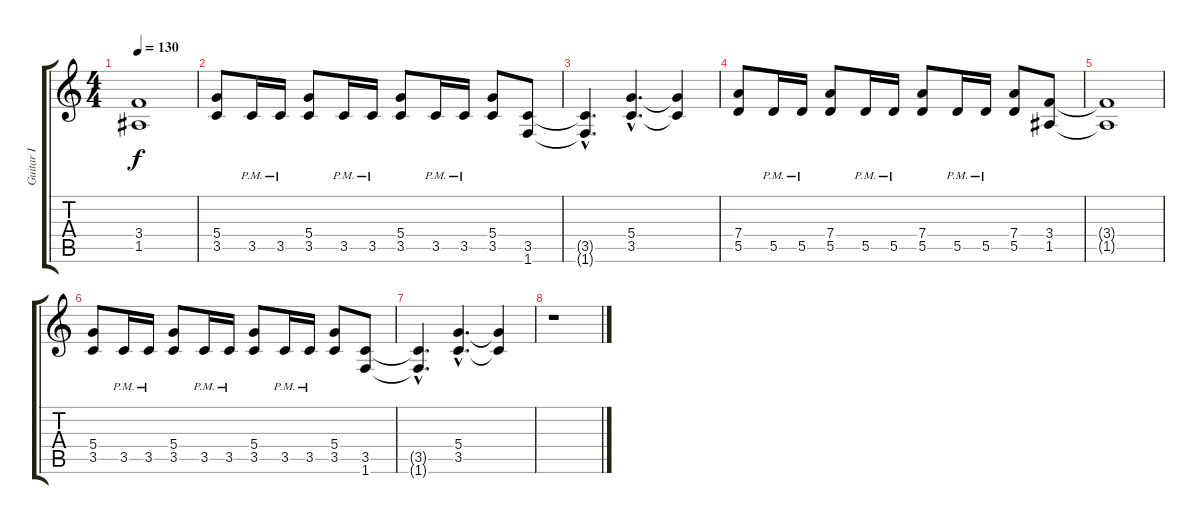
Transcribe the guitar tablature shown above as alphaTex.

\track ("Guitar I" "Guitar I") {instrument distortionguitar}
\staff {score tabs}
\tuning (E4 B3 G3 D3 A2 E2) {hide}
\ts (4 4)
\tempo 130
\clef g2
\ks c
(3.4{t} 1.5{t}).1{dy f} |
(5.4 3.5).8 3.5{pm}.16 3.5{pm}.16 (5.4 3.5).8 3.5{pm}.16 3.5{pm}.16 (5.4 3.5).8 3.5{pm}.16 3.5{pm}.16 (5.4 3.5).8 (3.5 1.6).8 |
(3.5{hac t} 1.6{hac t}).4{d} (5.4{hac} 3.5{hac}).4{d} (5.4{t} 3.5{t}).4 |
(7.4 5.5).8 5.5{pm}.16 5.5{pm}.16 (7.4 5.5).8 5.5{pm}.16 5.5{pm}.16 (7.4 5.5).8 5.5{pm}.16 5.5{pm}.16 (7.4 5.5).8 (3.4 1.5).8 |
(3.4{t} 1.5{t}).1 |
(5.4 3.5).8 3.5{pm}.16 3.5{pm}.16 (5.4 3.5).8 3.5{pm}.16 3.5{pm}.16 (5.4 3.5).8 3.5{pm}.16 3.5{pm}.16 (5.4 3.5).8 (3.5 1.6).8 |
(3.5{hac t} 1.6{hac t}).4{d} (5.4{hac} 3.5{hac}).4{d} (5.4{t} 3.5{t}).4 |
r.1
